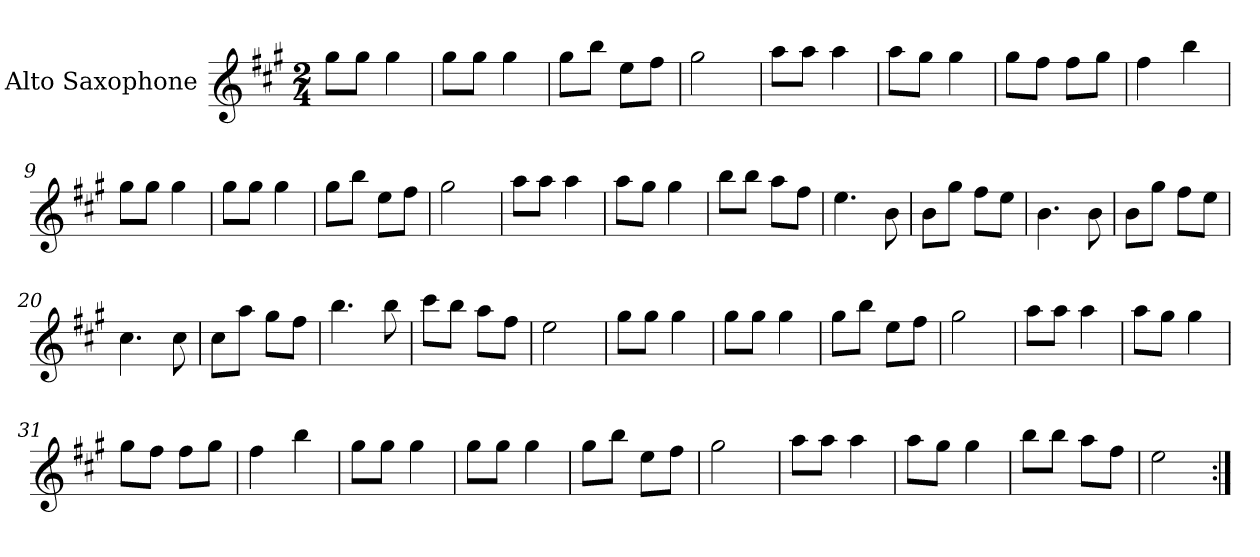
**kern
*part1
*staff1
*I"Alto Saxophone
*I'A. Sax.
*clefG2
*ITrd5c9
*k[]
*M2/4
*MM120
=1
8b\L
8b\J
4b\
=2
8b\L
8b\J
4b\
=3
8b\L
8dd\J
8g\L
8a\J
=4
2b\
=5
8cc\L
8cc\J
4cc\
=6
8cc\L
8b\J
4b\
=7
8b\L
8a\J
8a\L
8b\J
=8
4a\
4dd\
=9
8b\L
8b\J
4b\
=10
8b\L
8b\J
4b\
!!LO:LB:g=z
=11
8b\L
8dd\J
8g\L
8a\J
=12
2b\
=13
8cc\L
8cc\J
4cc\
=14
8cc\L
8b\J
4b\
=15
8dd\L
8dd\J
8cc\L
8a\J
=16
4.g\
8d\
=17
8d\L
8b\J
8a\L
8g\J
=18
4.d\
8d\
=19
8d\L
8b\J
8a\L
8g\J
=20
4.e\
8e\
!!LO:LB:g=z
=21
8e\L
8cc\J
8b\L
8a\J
=22
4.dd\
8dd\
=23
8ee\L
8dd\J
8cc\L
8a\J
=24
2g\
=25
8b\L
8b\J
4b\
=26
8b\L
8b\J
4b\
=27
8b\L
8dd\J
8g\L
8a\J
=28
2b\
=29
8cc\L
8cc\J
4cc\
=30
8cc\L
8b\J
4b\
!!LO:LB:g=z
=31
8b\L
8a\J
8a\L
8b\J
=32
4a\
4dd\
=33
8b\L
8b\J
4b\
=34
8b\L
8b\J
4b\
=35
8b\L
8dd\J
8g\L
8a\J
=36
2b\
=37
8cc\L
8cc\J
4cc\
=38
8cc\L
8b\J
4b\
=39
8dd\L
8dd\J
8cc\L
8a\J
=40
2g\
=:|!
*-
